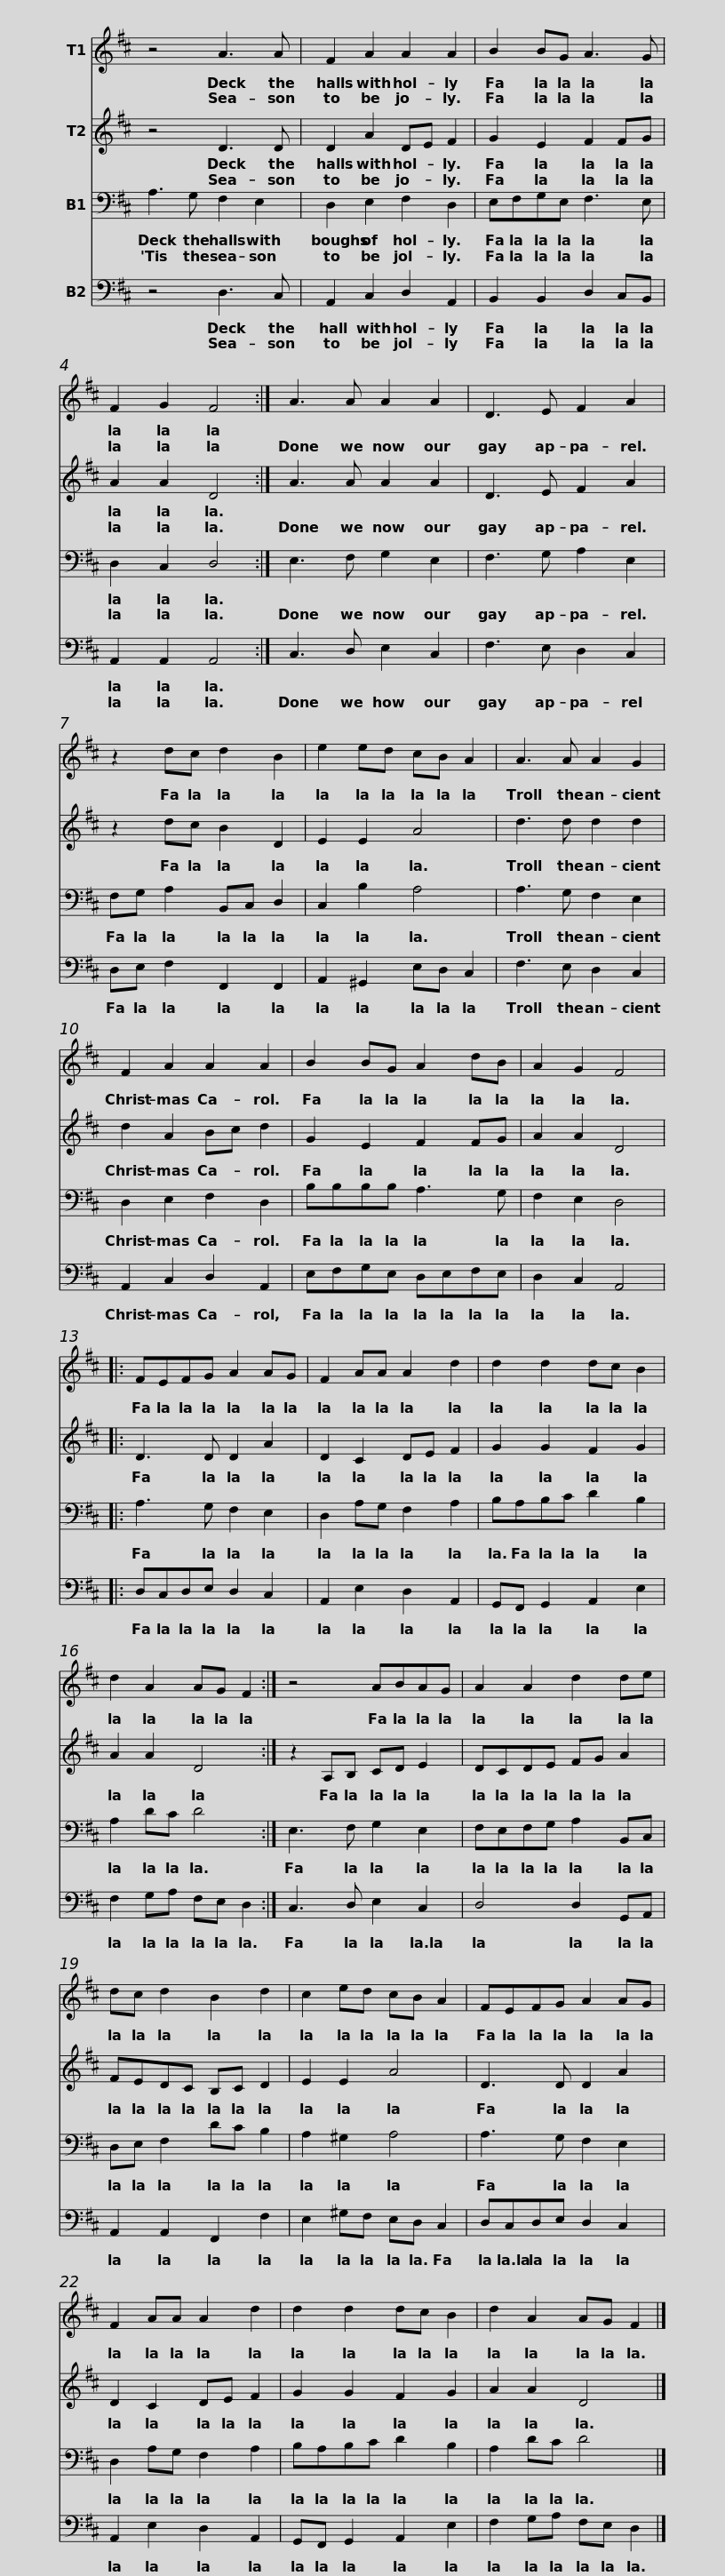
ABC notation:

X:1
%%score 1 2 3 4
L:1/8
M:none
I:linebreak $
K:D
V:1 treble
V:2 treble
V:3 bass
V:4 bass
V:1
 z4 A3 A | F2 A2 A2 A2 | B2 BG A3 G | F2 G2 F4 :| A3 A A2 A2 |$ %5
 D3 E F2 A2 | z2 dc d2 B2 | e2 ed cB A2 | A3 A A2 G2 | F2 A2 A2 A2 |$ %10
 B2 BG A2 dB | A2 G2 F4 |: FEFG A2 AG | F2 AA A2 d2 | d2 d2 dc B2 |$ %15
 d2 A2 AG F2 :| z4 ABAG | A2 A2 d2 de | dc d2 B2 d2 | c2 ed cB A2 |$ %20
 FEFG A2 AG | F2 AA A2 d2 | d2 d2 dc B2 | d2 A2 AG F2 |] %24
V:2
 z4 D3 D | D2 A2 DE F2 | G2 E2 F2 FG | A2 A2 D4 :| A3 A A2 A2 |$ %5
 D3 E F2 A2 | z2 dc B2 D2 | E2 E2 A4 | d3 d d2 d2 | d2 A2 Bc d2 |$ %10
 G2 E2 F2 FG | A2 A2 D4 |: D3 D D2 A2 | D2 C2 DE F2 | G2 G2 F2 G2 |$ %15
 A2 A2 D4 :| z2 A,B, CD E2 | DCDE FG A2 | FEDC B,C D2 | E2 E2 A4 |$ %20
 D3 D D2 A2 | D2 C2 DE F2 | G2 G2 F2 G2 | A2 A2 D4 |] %24
V:3
 A,3 G, F,2 E,2 | D,2 E,2 F,2 D,2 | E,F,G,E, F,3 E, | D,2 C,2 D,4 :| E,3 F, G,2 E,2 |$ %5
 F,3 G, A,2 E,2 | F,G, A,2 B,,C, D,2 | C,2 B,2 A,4 | A,3 G, F,2 E,2 | D,2 E,2 F,2 D,2 |$ %10
 B,B,B,B, A,3 G, | F,2 E,2 D,4 |: A,3 G, F,2 E,2 | D,2 A,G, F,2 A,2 | B,A,B,C D2 B,2 |$ %15
 A,2 DC D4 :| E,3 F, G,2 E,2 | F,E,F,G, A,2 B,,C, | D,E, F,2 DC B,2 | A,2 ^G,2 A,4 |$ %20
 A,3 G, F,2 E,2 | D,2 A,G, F,2 A,2 | B,A,B,C D2 B,2 | A,2 DC D4 |] %24
V:4
 z4 D,3 C, | A,,2 C,2 D,2 A,,2 | B,,2 B,,2 D,2 C,B,, | A,,2 A,,2 A,,4 :| C,3 D, E,2 C,2 |$ %5
 F,3 E, D,2 C,2 | D,E, F,2 F,,2 F,,2 | A,,2 ^G,,2 E,D, C,2 | F,3 E, D,2 C,2 | A,,2 C,2 D,2 A,,2 |$ %10
 E,F,G,E, D,E,F,E, | D,2 C,2 A,,4 |: D,C,D,E, D,2 C,2 | A,,2 E,2 D,2 A,,2 | G,,F,, G,,2 A,,2 E,2 |$ %15
 F,2 G,A, F,E, D,2 :| C,3 D, E,2 C,2 | D,4 D,2 G,,A,, | A,,2 A,,2 F,,2 F,2 | E,2 ^G,F, E,D, C,2 |$ %20
 D,C,D,E, D,2 C,2 | A,,2 E,2 D,2 A,,2 | G,,F,, G,,2 A,,2 E,2 | F,2 G,A, F,E, D,2 |] %24
